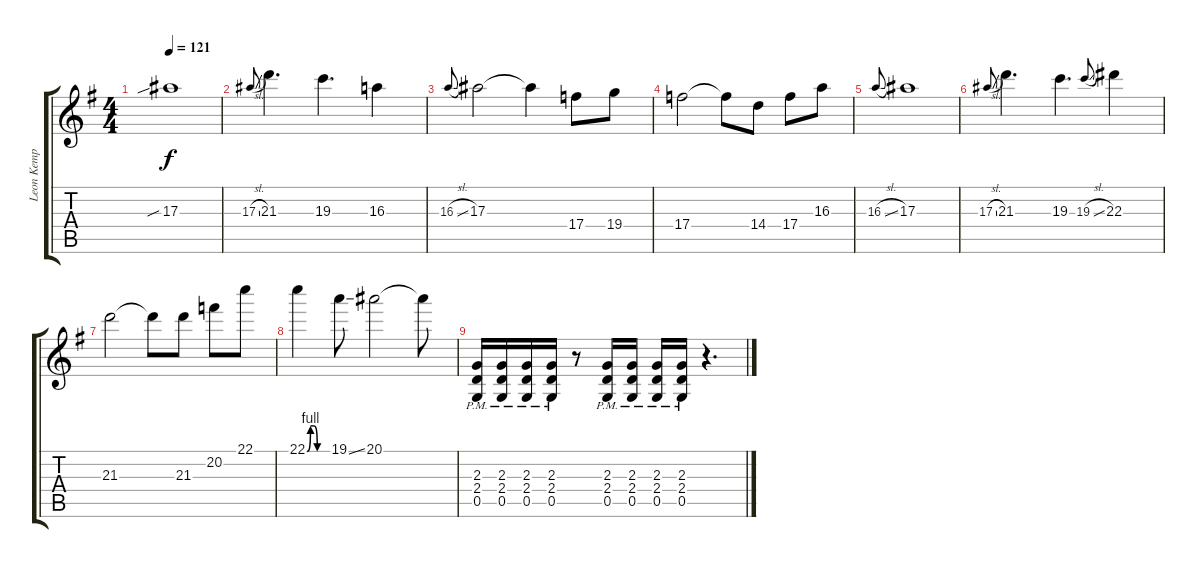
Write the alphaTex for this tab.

\track ("Leon Kemp" "Leon Kemp") {instrument distortionguitar}
\staff {score tabs}
\tuning (D4 A3 F3 C3 G2 D2) {hide}
\ts (4 4)
\tempo 121
\clef g2
\ks g
17.3{sib}.1{dy f} |
17.3{sl}.8{gr onbeat} 21.3.4{d} 19.3.4{d} 16.3.4 |
16.3{sl}.8{gr onbeat} 17.3.2 17.3{t}.4 17.4.8 19.4.8 |
17.4.2 17.4{t}.8 14.4.8 17.4.8 16.3.8 |
16.3{sl}.8{gr onbeat} 17.3.1 |
17.3{sl}.8{gr onbeat} 21.3.4{d} 19.3.4{d} 19.3{sl}.8{gr onbeat} 22.3.4 |
21.3.2 21.3{t}.8 21.3.8 20.2.8 22.1.8 |
22.1{be (custom 0 0 10 4 20 4 30 0 60 0)}.4 19.1{ss}.8 20.1.2 20.1{t}.8 |
(2.3{pm} 2.4{pm} 0.5{pm}).16 (2.3{pm} 2.4{pm} 0.5{pm}).16 (2.3{pm} 2.4{pm} 0.5{pm}).16 (2.3{pm} 2.4{pm} 0.5{pm}).16 r.8 (2.3{pm} 2.4{pm} 0.5{pm}).16 (2.3{pm} 2.4{pm} 0.5{pm}).16 (2.3{pm} 2.4{pm} 0.5{pm}).16 (2.3{pm} 2.4{pm} 0.5{pm}).16 r.4{d}
